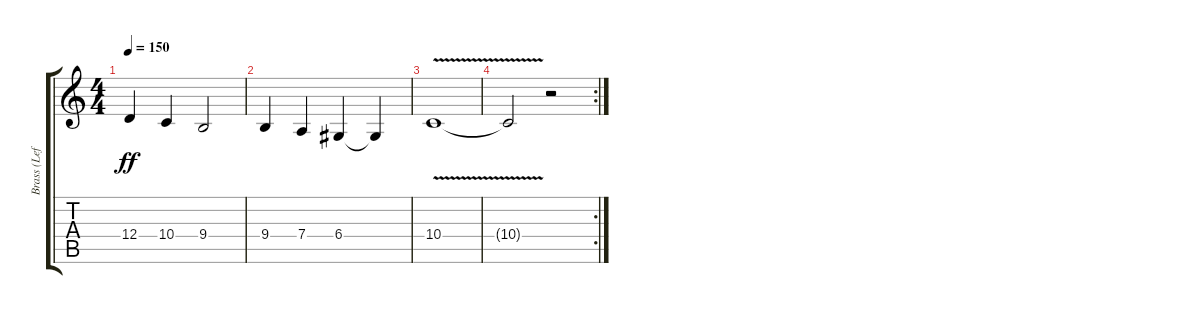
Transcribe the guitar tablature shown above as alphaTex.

\track ("Brass (Left)" "Brass (Lef") {instrument synthbrass2}
\staff {score tabs}
\tuning (E4 B3 G3 D3 A2 E2) {hide}
\ts (4 4)
\tempo 150
\clef g2
\ks c
12.4.4{dy ff} 10.4.4 9.4.2 |
9.4.4 7.4.4 6.4.4 6.4{t}.4 |
10.4{v}.1 |
\rc 2
10.4{t}.2 r.2
